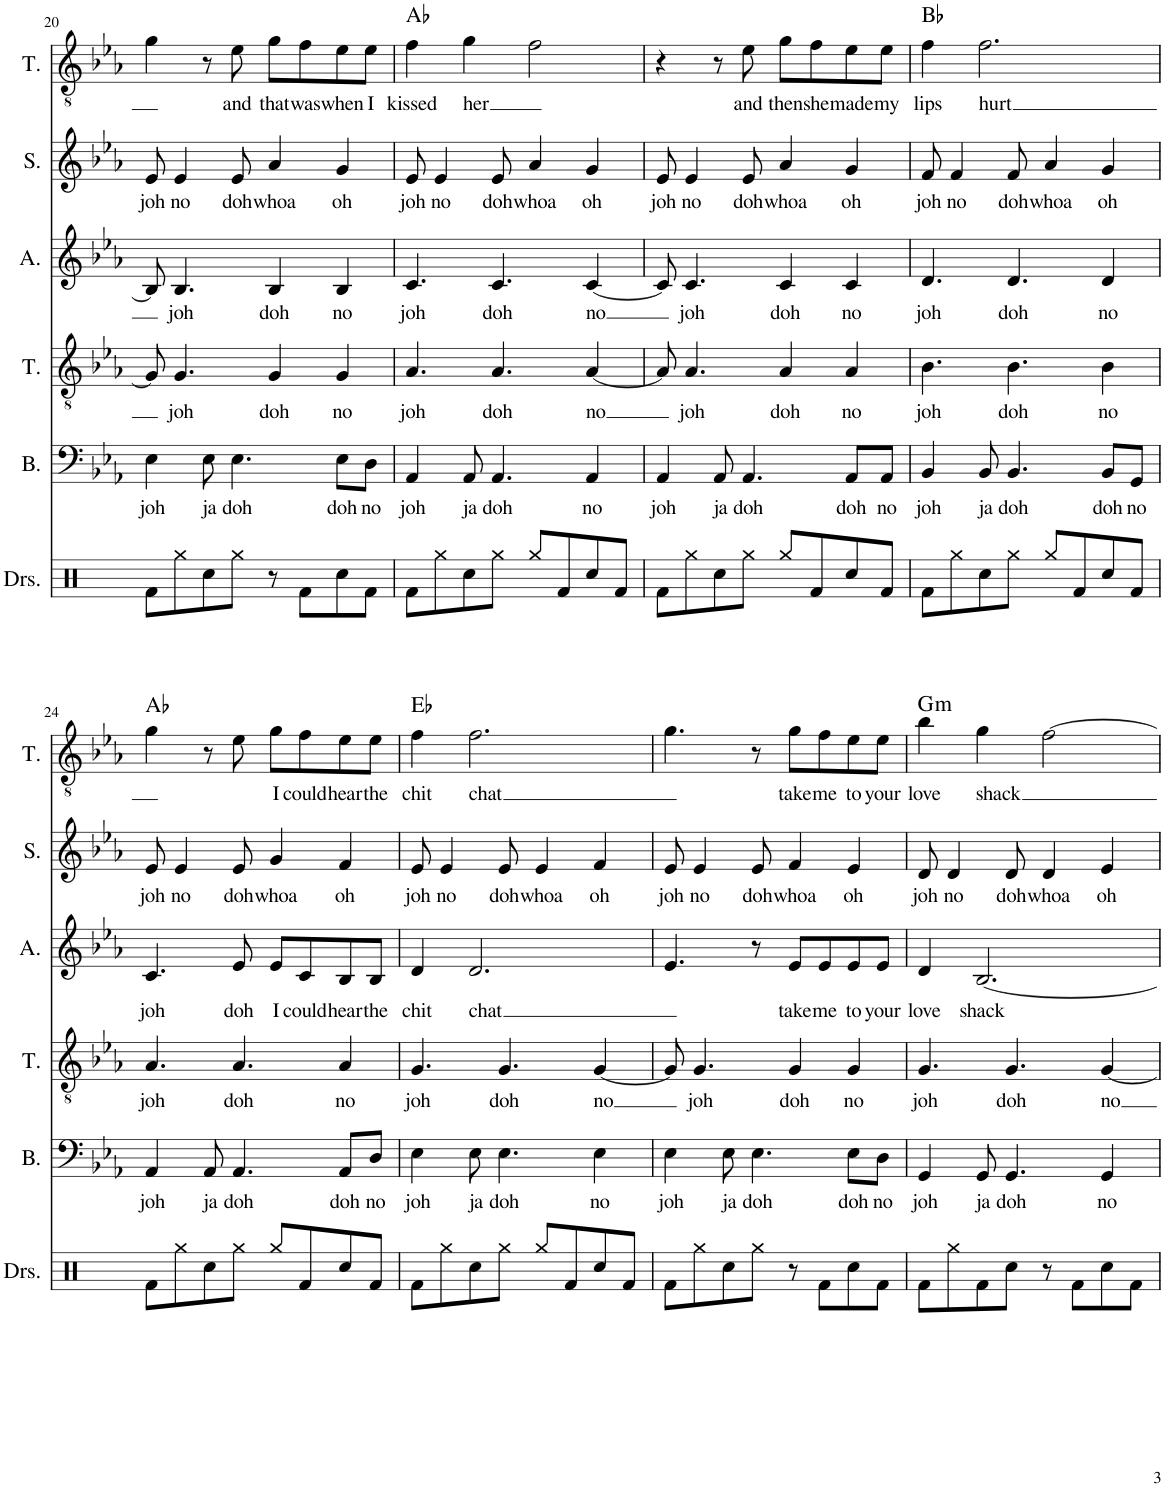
**kern	**kern	**text	**kern	**text	**kern	**text	**kern	**text	**kern	**text	**harte
*part6	*part5	*part5	*part4	*part4	*part3	*part3	*part2	*part2	*part1	*part1	*part1
*staff6	*staff5	*staff5	*staff4	*staff4	*staff3	*staff3	*staff2	*staff2	*staff1	*staff1	*
*I"Drumset	*I"Bass	*	*I"Tenor	*	*I"Alto	*	*I"Soprano	*	*I"Tenor	*	*
*I'Drs.	*I'B.	*	*I'T.	*	*I'A.	*	*I'S.	*	*I'T.	*	*
!!LO:PB:g=z
*clefX	*clefF4	*	*clefGv2	*	*clefG2	*	*clefG2	*	*clefGv2	*	*
*k[]	*k[b-e-a-]	*	*k[b-e-a-]	*	*k[b-e-a-]	*	*k[b-e-a-]	*	*k[b-e-a-]	*	*
*M4/4	*M4/4	*	*M4/4	*	*M4/4	*	*M4/4	*	*M4/4	*	*
=20	=20	=20	=20	=20	=20	=20	=20	=20	=20	=20	=20
!	!	!LO:LY:b	!	!	!	!	!	!LO:LY:b	!	!	!
8Rf\L	4E-\	joh	8G/]	.	8B-/]	.	8e-/	joh	4g\	.	.
!	!	!	!	!LO:LY:b	!	!LO:LY:b	!	!LO:LY:b	!	!	!
8Rgg\	.	.	4.G/	joh	4.B-/	joh	4e-/	no	.	.	.
!	!	!LO:LY:b	!	!	!	!	!	!	!	!	!
8Rcc\	8E-\	ja	.	.	.	.	.	.	8r	.	.
!	!	!LO:LY:b	!	!	!	!	!	!LO:LY:b	!	!LO:LY:b	!
8Rgg\J	4.E-\	doh	.	.	.	.	8e-/	doh	8e-\	and	.
!	!	!	!	!LO:LY:b	!	!LO:LY:b	!	!LO:LY:b	!	!LO:LY:b	!
8r	.	.	4G/	doh	4B-/	doh	4a-/	whoa	8g\L	that	.
!	!	!	!	!	!	!	!	!	!	!LO:LY:b	!
8Rf\L	.	.	.	.	.	.	.	.	8f\	was	.
!	!	!LO:LY:b	!	!LO:LY:b	!	!LO:LY:b	!	!LO:LY:b	!	!LO:LY:b	!
8Rcc\	8E-\L	doh	4G/	no	4B-/	no	4g/	oh	8e-\	when	.
!	!	!LO:LY:b	!	!	!	!	!	!	!	!LO:LY:b	!
8Rf\J	8D\J	no	.	.	.	.	.	.	8e-\J	I	.
=21	=21	=21	=21	=21	=21	=21	=21	=21	=21	=21	=21
!	!	!LO:LY:b	!	!LO:LY:b	!	!LO:LY:b	!	!LO:LY:b	!	!LO:LY:b	!
8Rf\L	4AA-/	joh	4.A-/	joh	4.c/	joh	8e-/	joh	4f\	kissed	Ab:maj
!	!	!	!	!	!	!	!	!LO:LY:b	!	!	!
8Rgg\	.	.	.	.	.	.	4e-/	no	.	.	.
!	!	!LO:LY:b	!	!	!	!	!	!	!	!LO:LY:b	!
8Rcc\	8AA-/	ja	.	.	.	.	.	.	4g\	her	.
!	!	!LO:LY:b	!	!LO:LY:b	!	!LO:LY:b	!	!LO:LY:b	!	!	!
8Rgg\J	4.AA-/	doh	4.A-/	doh	4.c/	doh	8e-/	doh	.	.	.
!	!	!	!	!	!	!	!	!LO:LY:b	!	!	!
8Rgg/L	.	.	.	.	.	.	4a-/	whoa	2f\	.	.
8Rf/	.	.	.	.	.	.	.	.	.	.	.
!	!	!LO:LY:b	!	!LO:LY:b	!	!LO:LY:b	!	!LO:LY:b	!	!	!
8Rcc/	4AA-/	no	[4A-/	no	[4c/	no	4g/	oh	.	.	.
8Rf/J	.	.	.	.	.	.	.	.	.	.	.
=22	=22	=22	=22	=22	=22	=22	=22	=22	=22	=22	=22
!	!	!LO:LY:b	!	!	!	!	!	!LO:LY:b	!	!	!
8Rf\L	4AA-/	joh	8A-/]	.	8c/]	.	8e-/	joh	4r	.	.
!	!	!	!	!LO:LY:b	!	!LO:LY:b	!	!LO:LY:b	!	!	!
8Rgg\	.	.	4.A-/	joh	4.c/	joh	4e-/	no	.	.	.
!	!	!LO:LY:b	!	!	!	!	!	!	!	!	!
8Rcc\	8AA-/	ja	.	.	.	.	.	.	8r	.	.
!	!	!LO:LY:b	!	!	!	!	!	!LO:LY:b	!	!LO:LY:b	!
8Rgg\J	4.AA-/	doh	.	.	.	.	8e-/	doh	8e-\	and	.
!	!	!	!	!LO:LY:b	!	!LO:LY:b	!	!LO:LY:b	!	!LO:LY:b	!
8Rgg/L	.	.	4A-/	doh	4c/	doh	4a-/	whoa	8g\L	then	.
!	!	!	!	!	!	!	!	!	!	!LO:LY:b	!
8Rf/	.	.	.	.	.	.	.	.	8f\	she	.
!	!	!LO:LY:b	!	!LO:LY:b	!	!LO:LY:b	!	!LO:LY:b	!	!LO:LY:b	!
8Rcc/	8AA-/L	doh	4A-/	no	4c/	no	4g/	oh	8e-\	made	.
!	!	!LO:LY:b	!	!	!	!	!	!	!	!LO:LY:b	!
8Rf/J	8AA-/J	no	.	.	.	.	.	.	8e-\J	my	.
=23	=23	=23	=23	=23	=23	=23	=23	=23	=23	=23	=23
!	!	!LO:LY:b	!	!LO:LY:b	!	!LO:LY:b	!	!LO:LY:b	!	!LO:LY:b	!
8Rf\L	4BB-/	joh	4.B-\	joh	4.d/	joh	8f/	joh	4f\	lips	Bb:maj
!	!	!	!	!	!	!	!	!LO:LY:b	!	!	!
8Rgg\	.	.	.	.	.	.	4f/	no	.	.	.
!	!	!LO:LY:b	!	!	!	!	!	!	!	!LO:LY:b	!
8Rcc\	8BB-/	ja	.	.	.	.	.	.	2.f\	hurt	.
!	!	!LO:LY:b	!	!LO:LY:b	!	!LO:LY:b	!	!LO:LY:b	!	!	!
8Rgg\J	4.BB-/	doh	4.B-\	doh	4.d/	doh	8f/	doh	.	.	.
!	!	!	!	!	!	!	!	!LO:LY:b	!	!	!
8Rgg/L	.	.	.	.	.	.	4a-/	whoa	.	.	.
8Rf/	.	.	.	.	.	.	.	.	.	.	.
!	!	!LO:LY:b	!	!LO:LY:b	!	!LO:LY:b	!	!LO:LY:b	!	!	!
8Rcc/	8BB-/L	doh	4B-\	no	4d/	no	4g/	oh	.	.	.
!	!	!LO:LY:b	!	!	!	!	!	!	!	!	!
8Rf/J	8GG/J	no	.	.	.	.	.	.	.	.	.
!!LO:LB:g=z
=24	=24	=24	=24	=24	=24	=24	=24	=24	=24	=24	=24
!	!	!LO:LY:b	!	!LO:LY:b	!	!LO:LY:b	!	!LO:LY:b	!	!	!
8Rf\L	4AA-/	joh	4.A-/	joh	4.c/	joh	8e-/	joh	4g\	.	Ab:maj
!	!	!	!	!	!	!	!	!LO:LY:b	!	!	!
8Rgg\	.	.	.	.	.	.	4e-/	no	.	.	.
!	!	!LO:LY:b	!	!	!	!	!	!	!	!	!
8Rcc\	8AA-/	ja	.	.	.	.	.	.	8r	.	.
!	!	!LO:LY:b	!	!LO:LY:b	!	!LO:LY:b	!	!LO:LY:b	!	!	!
8Rgg\J	4.AA-/	doh	4.A-/	doh	8e-/	doh	8e-/	doh	8e-\	.	.
!	!	!	!	!	!	!LO:LY:b	!	!LO:LY:b	!	!LO:LY:b	!
8Rgg/L	.	.	.	.	8e-/L	I	4g/	whoa	8g\L	I	.
!	!	!	!	!	!	!LO:LY:b	!	!	!	!LO:LY:b	!
8Rf/	.	.	.	.	8c/	could	.	.	8f\	could	.
!	!	!LO:LY:b	!	!LO:LY:b	!	!LO:LY:b	!	!LO:LY:b	!	!LO:LY:b	!
8Rcc/	8AA-/L	doh	4A-/	no	8B-/	hear	4f/	oh	8e-\	hear	.
!	!	!LO:LY:b	!	!	!	!LO:LY:b	!	!	!	!LO:LY:b	!
8Rf/J	8D/J	no	.	.	8B-/J	the	.	.	8e-\J	the	.
=25	=25	=25	=25	=25	=25	=25	=25	=25	=25	=25	=25
!	!	!LO:LY:b	!	!LO:LY:b	!	!LO:LY:b	!	!LO:LY:b	!	!LO:LY:b	!
8Rf\L	4E-\	joh	4.G/	joh	4d/	chit	8e-/	joh	4f\	chit	Eb:maj
!	!	!	!	!	!	!	!	!LO:LY:b	!	!	!
8Rgg\	.	.	.	.	.	.	4e-/	no	.	.	.
!	!	!LO:LY:b	!	!	!	!LO:LY:b	!	!	!	!LO:LY:b	!
8Rcc\	8E-\	ja	.	.	2.d/	chat	.	.	2.f\	chat	.
!	!	!LO:LY:b	!	!LO:LY:b	!	!	!	!LO:LY:b	!	!	!
8Rgg\J	4.E-\	doh	4.G/	doh	.	.	8e-/	doh	.	.	.
!	!	!	!	!	!	!	!	!LO:LY:b	!	!	!
8Rgg/L	.	.	.	.	.	.	4e-/	whoa	.	.	.
8Rf/	.	.	.	.	.	.	.	.	.	.	.
!	!	!LO:LY:b	!	!LO:LY:b	!	!	!	!LO:LY:b	!	!	!
8Rcc/	4E-\	no	[4G/	no	.	.	4f/	oh	.	.	.
8Rf/J	.	.	.	.	.	.	.	.	.	.	.
=26	=26	=26	=26	=26	=26	=26	=26	=26	=26	=26	=26
!	!	!LO:LY:b	!	!	!	!	!	!LO:LY:b	!	!	!
8Rf\L	4E-\	joh	8G/]	.	4.e-/	.	8e-/	joh	4.g\	.	.
!	!	!	!	!LO:LY:b	!	!	!	!LO:LY:b	!	!	!
8Rgg\	.	.	4.G/	joh	.	.	4e-/	no	.	.	.
!	!	!LO:LY:b	!	!	!	!	!	!	!	!	!
8Rcc\	8E-\	ja	.	.	.	.	.	.	.	.	.
!	!	!LO:LY:b	!	!	!	!	!	!LO:LY:b	!	!	!
8Rgg\J	4.E-\	doh	.	.	8r	.	8e-/	doh	8r	.	.
!	!	!	!	!LO:LY:b	!	!LO:LY:b	!	!LO:LY:b	!	!LO:LY:b	!
8r	.	.	4G/	doh	8e-/L	take	4f/	whoa	8g\L	take	.
!	!	!	!	!	!	!LO:LY:b	!	!	!	!LO:LY:b	!
8Rf\L	.	.	.	.	8e-/	me	.	.	8f\	me	.
!	!	!LO:LY:b	!	!LO:LY:b	!	!LO:LY:b	!	!LO:LY:b	!	!LO:LY:b	!
8Rcc\	8E-\L	doh	4G/	no	8e-/	to	4e-/	oh	8e-\	to	.
!	!	!LO:LY:b	!	!	!	!LO:LY:b	!	!	!	!LO:LY:b	!
8Rf\J	8D\J	no	.	.	8e-/J	your	.	.	8e-\J	your	.
=27	=27	=27	=27	=27	=27	=27	=27	=27	=27	=27	=27
!	!	!LO:LY:b	!	!LO:LY:b	!	!LO:LY:b	!	!LO:LY:b	!	!LO:LY:b	!LO:H:kt=m
8Rf\L	4GG/	joh	4.G/	joh	4d/	love	8d/	joh	4b-\	love	G:min
!	!	!	!	!	!	!	!	!LO:LY:b	!	!	!
8Rgg\	.	.	.	.	.	.	4d/	no	.	.	.
!	!	!LO:LY:b	!	!	!	!LO:LY:b	!	!	!	!LO:LY:b	!
8Rf\	8GG/	ja	.	.	[2.B-/	shack	.	.	4g\	shack	.
!	!	!LO:LY:b	!	!LO:LY:b	!	!	!	!LO:LY:b	!	!	!
8Rcc\J	4.GG/	doh	4.G/	doh	.	.	8d/	doh	.	.	.
!	!	!	!	!	!	!	!	!LO:LY:b	!	!	!
8r	.	.	.	.	.	.	4d/	whoa	[2f\	.	.
8Rf\L	.	.	.	.	.	.	.	.	.	.	.
!	!	!LO:LY:b	!	!LO:LY:b	!	!	!	!LO:LY:b	!	!	!
8Rcc\	4GG/	no	[4G/	no	.	.	4e-/	oh	.	.	.
8Rf\J	.	.	.	.	.	.	.	.	.	.	.
=	=	=	=	=	=	=	=	=	=	=	=
*-	*-	*-	*-	*-	*-	*-	*-	*-	*-	*-	*-
